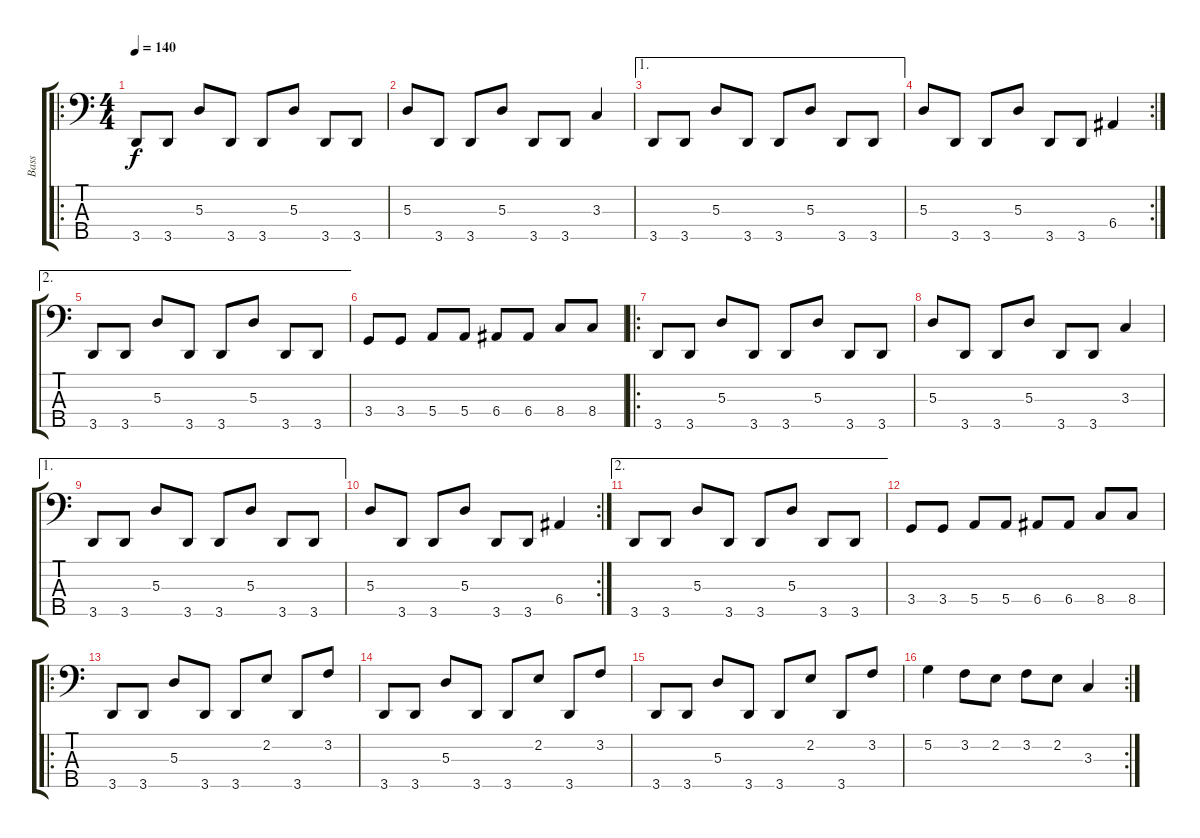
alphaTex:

\track ("Bass" "Bass") {instrument electricbasspick}
\staff {score tabs}
\tuning (G2 D2 A1 E1 B0) {hide}
\ro
\ts (4 4)
\tempo 140
\clef f4
\ks c
3.5.8{dy f} 3.5.8 5.3.8 3.5.8 3.5.8 5.3.8 3.5.8 3.5.8 |
5.3.8 3.5.8 3.5.8 5.3.8 3.5.8 3.5.8 3.3.4 |
\ae 1
3.5.8 3.5.8 5.3.8 3.5.8 3.5.8 5.3.8 3.5.8 3.5.8 |
\rc 2
5.3.8 3.5.8 3.5.8 5.3.8 3.5.8 3.5.8 6.4.4 |
\ae 2
3.5.8 3.5.8 5.3.8 3.5.8 3.5.8 5.3.8 3.5.8 3.5.8 |
3.4.8 3.4.8 5.4.8 5.4.8 6.4.8 6.4.8 8.4.8 8.4.8 |
\ro
3.5.8 3.5.8 5.3.8 3.5.8 3.5.8 5.3.8 3.5.8 3.5.8 |
5.3.8 3.5.8 3.5.8 5.3.8 3.5.8 3.5.8 3.3.4 |
\ae 1
3.5.8 3.5.8 5.3.8 3.5.8 3.5.8 5.3.8 3.5.8 3.5.8 |
\rc 2
5.3.8 3.5.8 3.5.8 5.3.8 3.5.8 3.5.8 6.4.4 |
\ae 2
3.5.8 3.5.8 5.3.8 3.5.8 3.5.8 5.3.8 3.5.8 3.5.8 |
3.4.8 3.4.8 5.4.8 5.4.8 6.4.8 6.4.8 8.4.8 8.4.8 |
\ro
3.5.8 3.5.8 5.3.8 3.5.8 3.5.8 2.2.8 3.5.8 3.2.8 |
3.5.8 3.5.8 5.3.8 3.5.8 3.5.8 2.2.8 3.5.8 3.2.8 |
3.5.8 3.5.8 5.3.8 3.5.8 3.5.8 2.2.8 3.5.8 3.2.8 |
\rc 2
5.2.4 3.2.8 2.2.8 3.2.8 2.2.8 3.3.4
